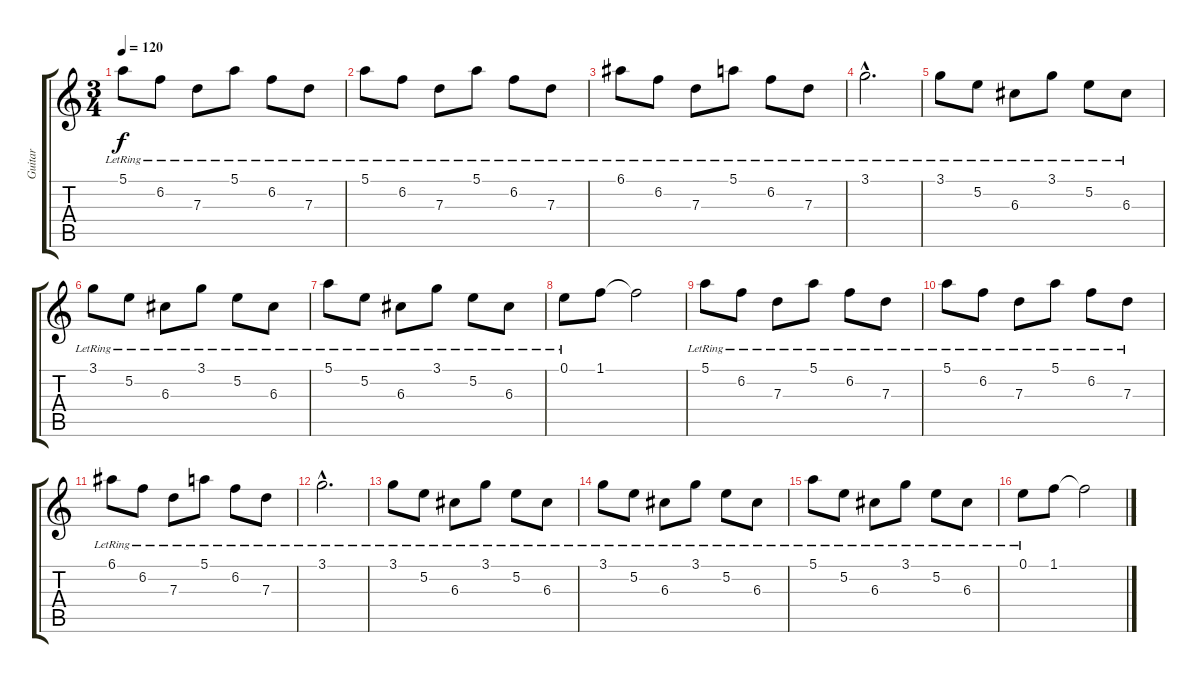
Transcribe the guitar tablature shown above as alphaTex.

\track ("Guitar" "Guitar") {instrument electricguitarclean}
\staff {score tabs}
\tuning (E4 B3 G3 D3 A2 E2) {hide}
\ts (3 4)
\tempo 120
\clef g2
\ks c
5.1{lr}.8{dy f volume 14 instrument electricguitarclean} 6.2{lr}.8 7.3{lr}.8 5.1{lr}.8 6.2{lr}.8 7.3{lr}.8 |
5.1{lr}.8 6.2{lr}.8 7.3{lr}.8 5.1{lr}.8 6.2{lr}.8 7.3{lr}.8 |
6.1{lr}.8 6.2{lr}.8 7.3{lr}.8 5.1{lr}.8 6.2{lr}.8 7.3{lr}.8 |
3.1{hac lr}.2{d} |
3.1{lr}.8 5.2{lr}.8 6.3{lr}.8 3.1{lr}.8 5.2{lr}.8 6.3{lr}.8 |
3.1{lr}.8 5.2{lr}.8 6.3{lr}.8 3.1{lr}.8 5.2{lr}.8 6.3{lr}.8 |
5.1{lr}.8 5.2{lr}.8 6.3{lr}.8 3.1{lr}.8 5.2{lr}.8 6.3{lr}.8 |
0.1{lr}.8 1.1.8 1.1{t}.2 |
5.1{lr}.8{volume 14} 6.2{lr}.8 7.3{lr}.8 5.1{lr}.8 6.2{lr}.8 7.3{lr}.8 |
5.1{lr}.8 6.2{lr}.8 7.3{lr}.8 5.1{lr}.8 6.2{lr}.8 7.3{lr}.8 |
6.1{lr}.8 6.2{lr}.8 7.3{lr}.8 5.1{lr}.8 6.2{lr}.8 7.3{lr}.8 |
3.1{hac lr}.2{d} |
3.1{lr}.8 5.2{lr}.8 6.3{lr}.8 3.1{lr}.8 5.2{lr}.8 6.3{lr}.8 |
3.1{lr}.8 5.2{lr}.8 6.3{lr}.8 3.1{lr}.8 5.2{lr}.8 6.3{lr}.8 |
5.1{lr}.8 5.2{lr}.8 6.3{lr}.8 3.1{lr}.8 5.2{lr}.8 6.3{lr}.8 |
0.1{lr}.8 1.1.8 1.1{t}.2
